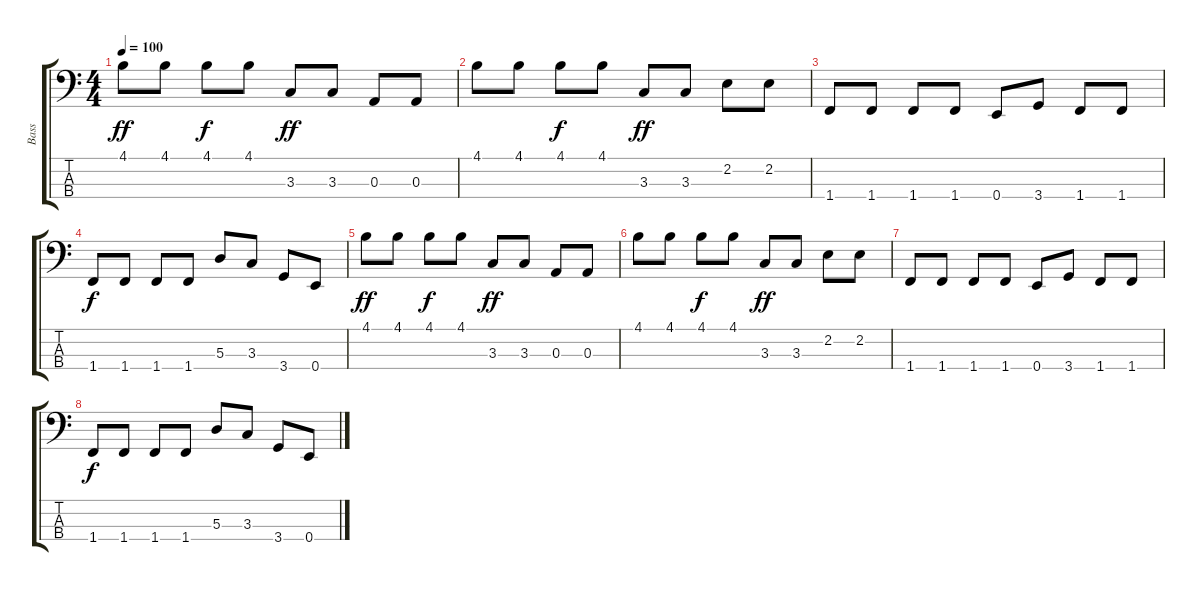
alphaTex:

\track ("Bass" "Bass") {instrument electricbassfinger}
\staff {score tabs}
\tuning (G2 D2 A1 E1) {hide}
\ts (4 4)
\tempo 100
\clef f4
\ks c
4.1.8{dy ff} 4.1.8 4.1.8{dy f} 4.1.8 3.3.8{dy ff} 3.3.8 0.3.8 0.3.8 |
4.1.8 4.1.8 4.1.8{dy f} 4.1.8 3.3.8{dy ff} 3.3.8 2.2.8 2.2.8 |
1.4.8 1.4.8 1.4.8 1.4.8 0.4.8 3.4.8 1.4.8 1.4.8 |
1.4.8{dy f} 1.4.8 1.4.8 1.4.8 5.3.8 3.3.8 3.4.8 0.4.8 |
4.1.8{dy ff} 4.1.8 4.1.8{dy f} 4.1.8 3.3.8{dy ff} 3.3.8 0.3.8 0.3.8 |
4.1.8 4.1.8 4.1.8{dy f} 4.1.8 3.3.8{dy ff} 3.3.8 2.2.8 2.2.8 |
1.4.8 1.4.8 1.4.8 1.4.8 0.4.8 3.4.8 1.4.8 1.4.8 |
1.4.8{dy f} 1.4.8 1.4.8 1.4.8 5.3.8 3.3.8 3.4.8 0.4.8
